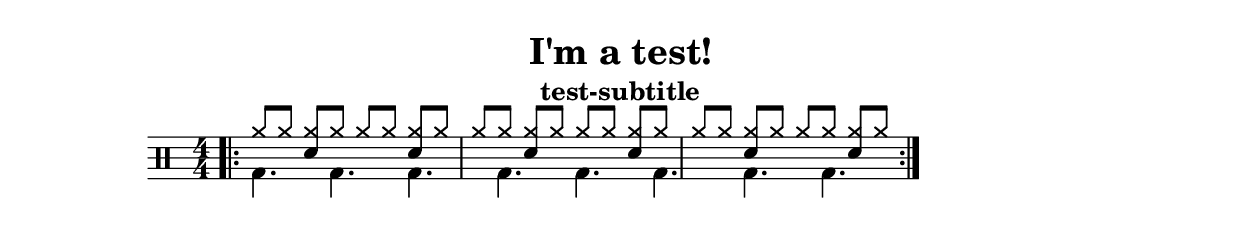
\version "2.24.0"
\include "definitions.ly"

\header {
  title = "I'm a test!"
  subtitle = "test-subtitle"
}

  hand = \drummode {
    \time 4/4
    \numericTimeSignature

    \bar ".|:-|"
    \repeat unfold 3 {hh8[ hh] <hh sn>8[ hh] hh8[ hh] <hh sn>8[ hh]}
    \bar ":|."
  }
  foot = \drummode {
    bd4.[ bd4.] bd4.[ bd4.] bd4.[ bd4.] bd4.[ bd4.]
  }
  
\score {
    <<
    \new DrumStaff
    <<
    \set DrumStaff.drumStyleTable = #(alist->hash-table custom-notes)
    \new DrumVoice { \voiceOne \hand }
    \new DrumVoice { \voiceTwo \foot }
    >>
    >>
  }
